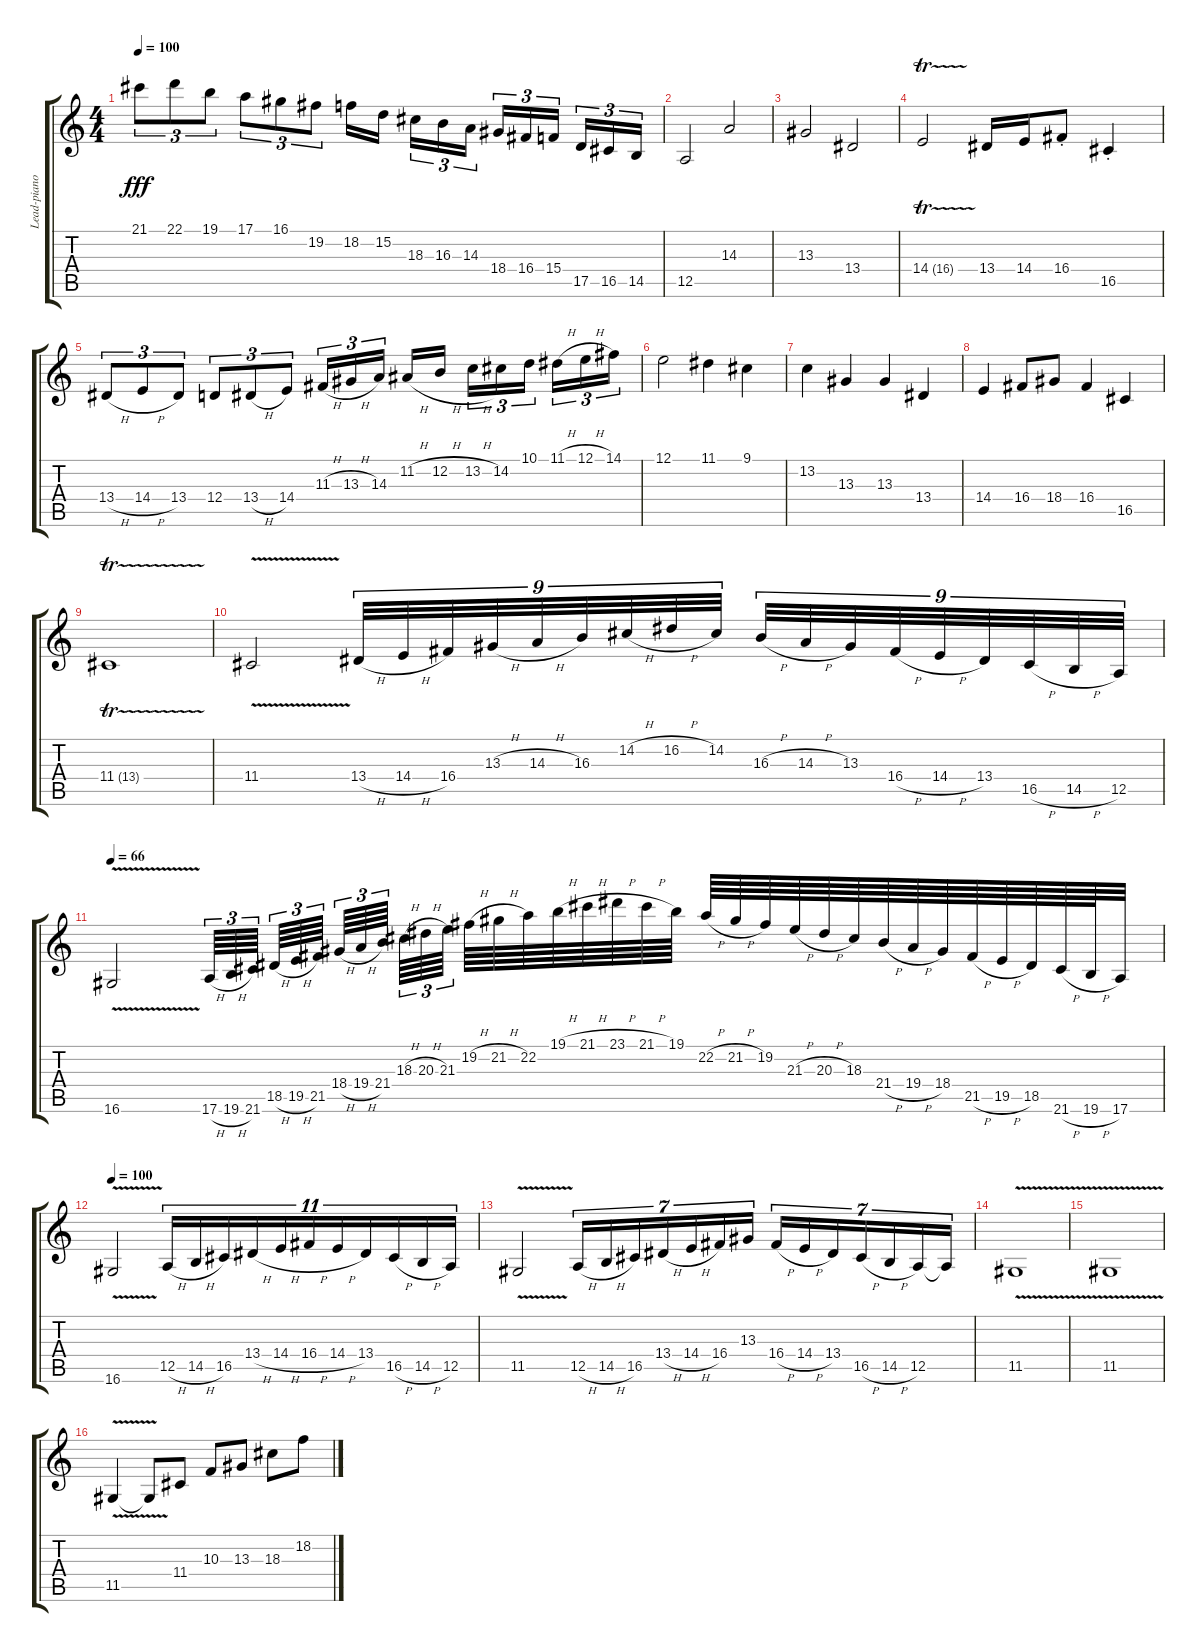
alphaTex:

\track ("Lead-piano" "Lead-piano") {instrument acousticgrandpiano}
\staff {score tabs}
\tuning (E4 B3 G3 D3 A2 E2) {hide}
\ts (4 4)
\tempo 100
\clef g2
\ks c
21.1.8{tu (3 2) dy fff} 22.1.8{tu (3 2)} 19.1.8{tu (3 2)} 17.1.8{tu (3 2)} 16.1.8{tu (3 2)} 19.2.8{tu (3 2)} 18.2.16 15.2.16{beam splitsecondary} 18.3.16{tu (3 2)} 16.3.16{tu (3 2)} 14.3.16{tu (3 2)} 18.4.16{tu (3 2)} 16.4.16{tu (3 2)} 15.4.16{tu (3 2) beam splitsecondary} 17.5.16{tu (3 2)} 16.5.16{tu (3 2)} 14.5.16{tu (3 2)} |
12.5.2 14.3.2 |
13.3.2 13.4.2 |
14.4{tr (16 32)}.2 13.4.16 14.4.16 16.4{st}.8 16.5{st}.4 |
13.4{h}.8{tu (3 2)} 14.4{h}.8{tu (3 2)} 13.4.8{tu (3 2)} 12.4.8{tu (3 2)} 13.4{h}.8{tu (3 2)} 14.4.8{tu (3 2)} 11.3{h}.16{tu (3 2)} 13.3{h}.16{tu (3 2)} 14.3.16{tu (3 2) beam splitsecondary} 11.2{h}.16 12.2{h}.16 13.2{h}.16{tu (3 2)} 14.2.16{tu (3 2)} 10.1.16{tu (3 2) beam splitsecondary} 11.1{h}.16{tu (3 2)} 12.1{h}.16{tu (3 2)} 14.1.16{tu (3 2)} |
12.1.2 11.1.4 9.1.4 |
13.2.4 13.3.4 13.3.4 13.4.4 |
14.4.4 16.4.8 18.4.8 16.4.4 16.5.4 |
11.4{tr (13 32)}.1 |
11.4{v}.2 13.4{h}.32{tu (9 8)} 14.4{h}.32{tu (9 8)} 16.4.32{tu (9 8)} 13.3{h}.32{tu (9 8)} 14.3{h}.32{tu (9 8)} 16.3.32{tu (9 8)} 14.2{h}.32{tu (9 8)} 16.2{h}.32{tu (9 8)} 14.2.32{tu (9 8)} 16.3{h}.32{tu (9 8)} 14.3{h}.32{tu (9 8)} 13.3.32{tu (9 8)} 16.4{h}.32{tu (9 8)} 14.4{h}.32{tu (9 8)} 13.4.32{tu (9 8)} 16.5{h}.32{tu (9 8)} 14.5{h}.32{tu (9 8)} 12.5.32{tu (9 8)} |
\tempo 66
16.6{v}.2 17.6{h}.64{tu (3 2)} 19.6{h}.64{tu (3 2)} 21.6.64{tu (3 2) beam splitsecondary} 18.5{h}.64{tu (3 2)} 19.5{h}.64{tu (3 2)} 21.5.64{tu (3 2) beam splitsecondary} 18.4{h}.64{tu (3 2)} 19.4{h}.64{tu (3 2)} 21.4.64{tu (3 2) beam splitsecondary} 18.3{h}.64{tu (3 2)} 20.3{h}.64{tu (3 2)} 21.3.64{tu (3 2) beam splitsecondary} 19.2{h}.64 21.2{h}.64 22.2.64 19.1{h}.64 21.1{h}.64 23.1{h}.64 21.1{h}.64 19.1.64 22.2{h}.64 21.2{h}.64 19.2.64 21.3{h}.64 20.3{h}.64 18.3.64 21.4{h}.64 19.4{h}.64 18.4.64 21.5{h}.64 19.5{h}.64 18.5.64 21.6{h}.64 19.6{h}.64 17.6.32 |
\tempo 100
16.6{v}.2 12.5{h}.16{tu (11 8)} 14.5{h}.16{tu (11 8)} 16.5.16{tu (11 8)} 13.4{h}.16{tu (11 8)} 14.4{h}.16{tu (11 8)} 16.4{h}.16{tu (11 8)} 14.4{h}.16{tu (11 8)} 13.4.16{tu (11 8)} 16.5{h}.16{tu (11 8)} 14.5{h}.16{tu (11 8)} 12.5.16{tu (11 8)} |
11.5{v}.2 12.5{h}.16{tu (7 4)} 14.5{h}.16{tu (7 4)} 16.5.16{tu (7 4)} 13.4{h}.16{tu (7 4)} 14.4{h}.16{tu (7 4)} 16.4.16{tu (7 4)} 13.3.16{tu (7 4)} 16.4{h}.16{tu (7 4)} 14.4{h}.16{tu (7 4)} 13.4.16{tu (7 4)} 16.5{h}.16{tu (7 4)} 14.5{h}.16{tu (7 4)} 12.5.16{tu (7 4)} 12.5{t}.16{tu (7 4)} |
11.5{v}.1 |
11.5{v}.1 |
11.5{v}.4 11.5{t}.8 11.4.8 10.3.8 13.3.8 18.3.8 18.2.8
